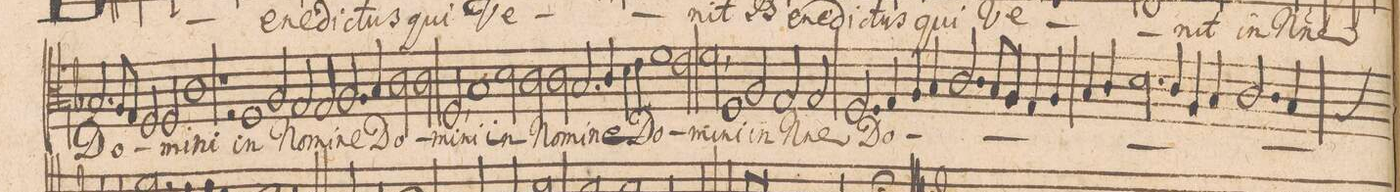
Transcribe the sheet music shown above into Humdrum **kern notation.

**kern	**text
*I"TENOR.	*
*clefC3	*
*k[b-]	*
*met(c|)	*
*M2/1	*
2.B-/	Do-
8A/L	.
8G/J	.
2F/	.
2F/	-mi-
=75-	=75-
1c\	-ni
1r	.
=76-	=76-
2rF	.
1F/	in
2A/	No-
=77-	=77-
2G/	-mi-
2G/	-ne
2.A/	Do-
4B-/	.
=78-	=78-
2c\	.
2c\	-mi-
2F,</	-ni
1B-/	in
=79-	=79-
2d\	No-
2c\	.
2c\	-mi-
=80-	=80-
2.B-/	-ne
4c/	Do-
4d\	.
4e\	.
1f\	.
=81-	=81-
2e\	-mi-
2f,<\	-ni
1F/	in
=82-	=82-
2A/	N(o-
2G/	-mi)-
2G/	-ne
=83-	=83-
2.F/	Do-
4G/	.
4A/	.
4B-/	.
2.c/	.
=84-	=84-
8B-/L	.
8A/J	.
4G/	.
4A/	.
4B-/	.
4c/	.
2.d\	.
=85-	=85-
4c/	.
4A/	.
4B-/	.
2.c\	.
*custos:A	*
4B-/	.
=86-	=86-
*-	*-
